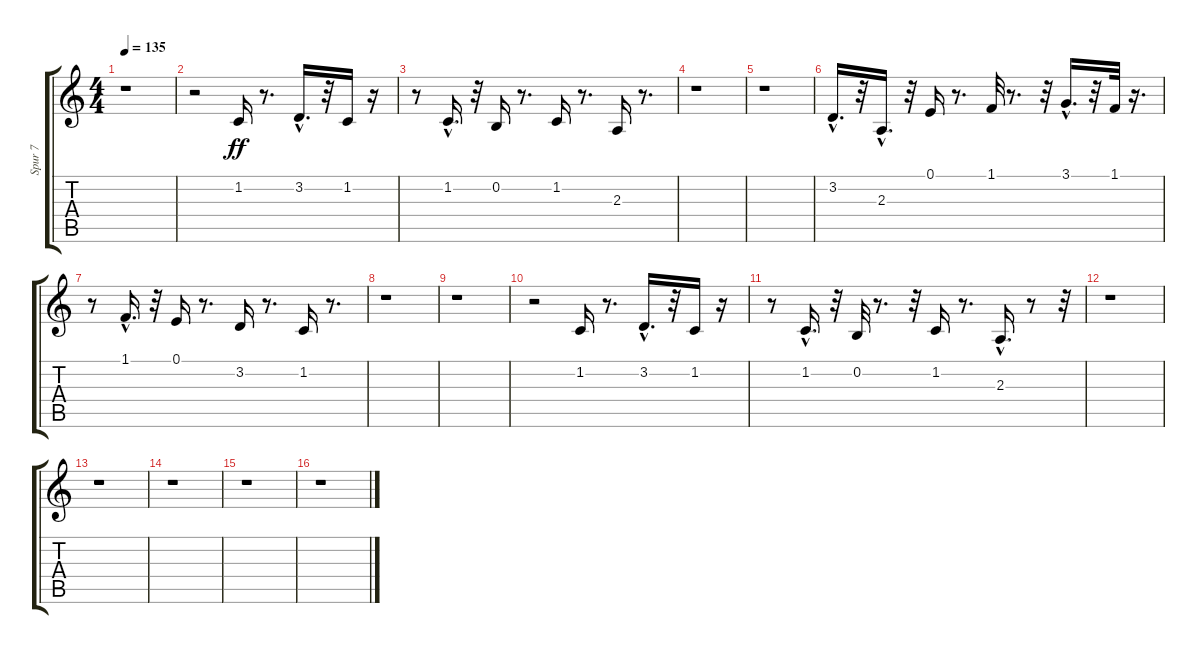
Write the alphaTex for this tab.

\track ("Spur 7" "Spur 7") {instrument lead8bassandlead}
\staff {score tabs}
\tuning (E4 B3 G3 D3 A2 E2) {hide}
\ts (4 4)
\tempo 135
\clef g2
\ks c
r.1{dy fff} |
r.2 1.2.16{dy ff} r.8{d} 3.2{hac}.16{d} r.32 1.2.16 r.16 |
r.8 1.2{hac}.16{d} r.32 0.2.16 r.8{d} 1.2.16 r.8{d} 2.3.16 r.8{d} |
r.1 |
r.1 |
3.2{hac}.16{d} r.32 2.3{hac}.16{d} r.32 0.1.16 r.8{d} 1.1.32 r.8{d} r.32 3.1{hac}.16{d} r.32 1.1.32 r.16{d} |
r.8 1.1{hac}.16{d} r.32 0.1.16 r.8{d} 3.2.16 r.8{d} 1.2.16 r.8{d} |
r.1 |
r.1 |
r.2 1.2.16 r.8{d} 3.2{hac}.16{d} r.32 1.2.16 r.16 |
r.8 1.2{hac}.16{d} r.32 0.2.32 r.8{d} r.32 1.2.16 r.8{d} 2.3{hac}.16{d} r.8 r.32 |
r.1 |
r.1 |
r.1 |
r.1 |
r.1
